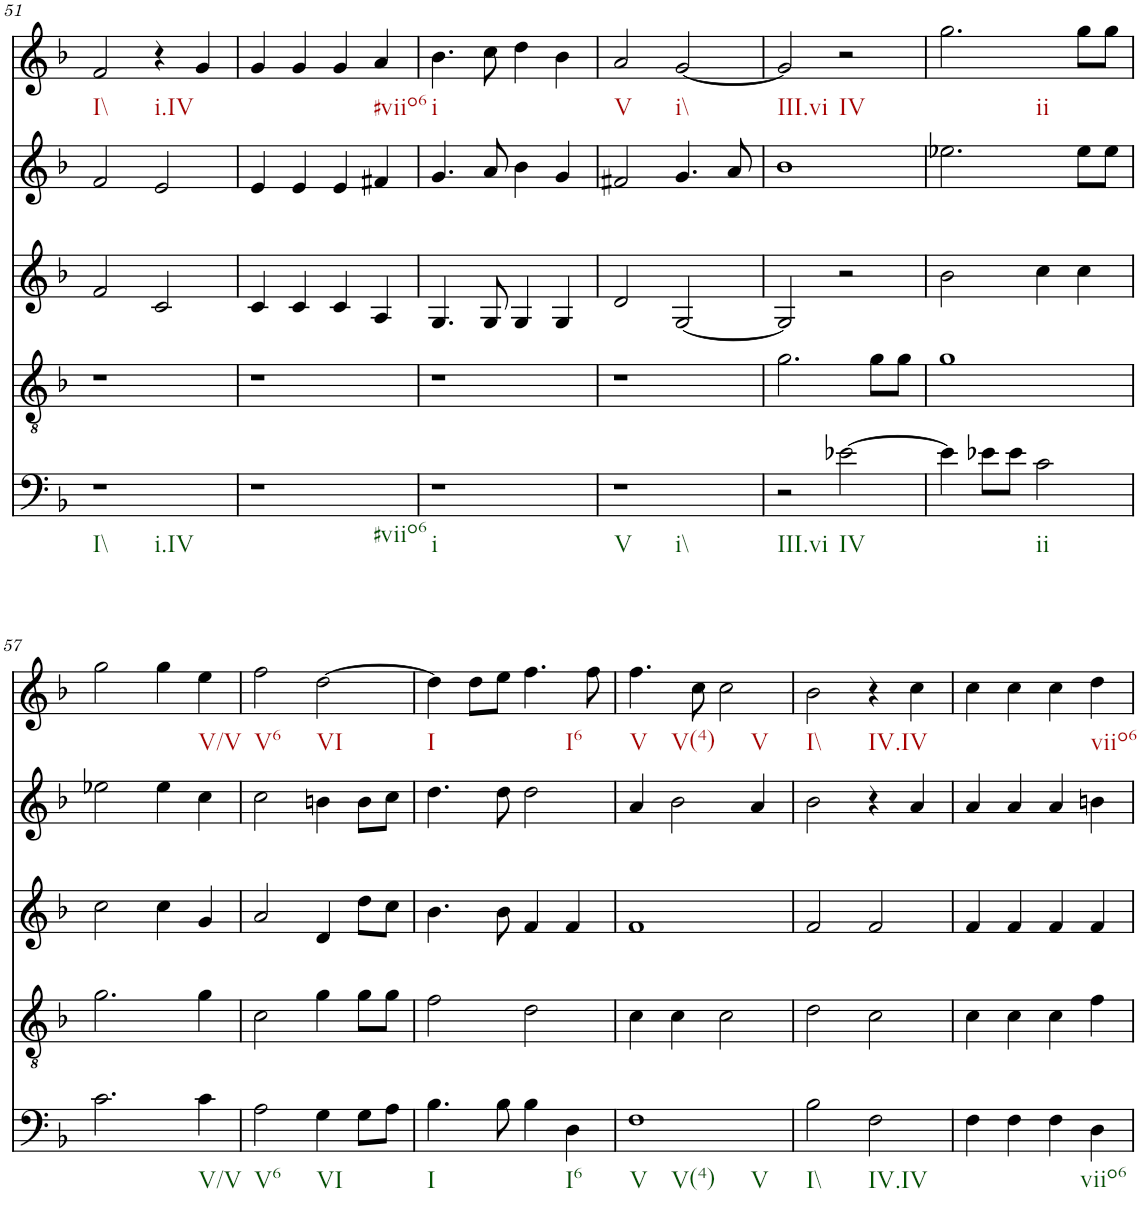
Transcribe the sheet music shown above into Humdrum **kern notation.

**kern	**kern	**kern	**kern	**kern
*part5	*part4	*part3	*part2	*part1
*staff5	*staff4	*staff3	*staff2	*staff1
*I"vox	*I"vox	*I"vox	*I"vox	*I"vox
!!LO:PB:g=z
*clefF4	*clefGv2	*clefG2	*clefG2	*clefG2
*k[b-]	*k[b-]	*k[b-]	*k[b-]	*k[b-]
*M4/4	*M4/4	*M4/4	*M4/4	*M4/4
=51	=51	=51	=51	=51
1r	1r	2f/	2f/	2f/
.	.	2c/	2e/	4r
.	.	.	.	4g/
=52	=52	=52	=52	=52
1r	1r	4c/	4e/	4g/
.	.	4c/	4e/	4g/
.	.	4c/	4e/	4g/
.	.	4A/	4f#X/	4a/
=53	=53	=53	=53	=53
1r	1r	4.G/	4.g/	4.b-\
.	.	8G/	8a/	8cc\
.	.	4G/	4b-\	4dd\
.	.	4G/	4g/	4b-\
=54	=54	=54	=54	=54
1r	1r	2d/	2f#X/	2a/
.	.	[2G/	4.g/	[2g/
.	.	.	8a/	.
=55	=55	=55	=55	=55
2r	2.g\	2G/]	1b-	2g/]
[2e-X\	.	2r	.	2r
.	8g\L	.	.	.
.	8g\J	.	.	.
=56	=56	=56	=56	=56
4e-\]	1g	2b-\	2.ee-X\	2.gg\
8e-X\L	.	.	.	.
8e-\J	.	.	.	.
2c\	.	4cc\	.	.
.	.	4cc\	8ee-\L	8gg\L
.	.	.	8ee-\J	8gg\J
!!LO:LB:g=z
=57	=57	=57	=57	=57
2.c\	2.g\	2cc\	2ee-X\	2gg\
.	.	4cc\	4ee-\	4gg\
4c\	4g\	4g/	4cc\	4ee\
=58	=58	=58	=58	=58
2A\	2c\	2a/	2cc\	2ff\
4G\	4g\	4d/	4bn\	[2dd\
8G\L	8g\L	8dd\L	8b\L	.
8A\J	8g\J	8cc\J	8cc\J	.
=59	=59	=59	=59	=59
4.B-\	2f\	4.b-\	4.dd\	4dd\]
.	.	.	.	8dd\L
8B-\	.	8b-\	8dd\	8ee\J
4B-\	2d\	4f/	2dd\	4.ff\
4D\	.	4f/	.	.
.	.	.	.	8ff\
=60	=60	=60	=60	=60
1F	4c\	1f	4a/	4.ff\
.	4c\	.	2b-\	.
.	.	.	.	8cc\
.	2c\	.	.	2cc\
.	.	.	4a/	.
=61	=61	=61	=61	=61
2B-\	2d\	2f/	2b-\	2b-\
2F\	2c\	2f/	4r	4r
.	.	.	4a/	4cc\
=62	=62	=62	=62	=62
4F\	4c\	4f/	4a/	4cc\
4F\	4c\	4f/	4a/	4cc\
4F\	4c\	4f/	4a/	4cc\
4D\	4f\	4f/	4bn\	4dd\
=	=	=	=	=
*-	*-	*-	*-	*-
